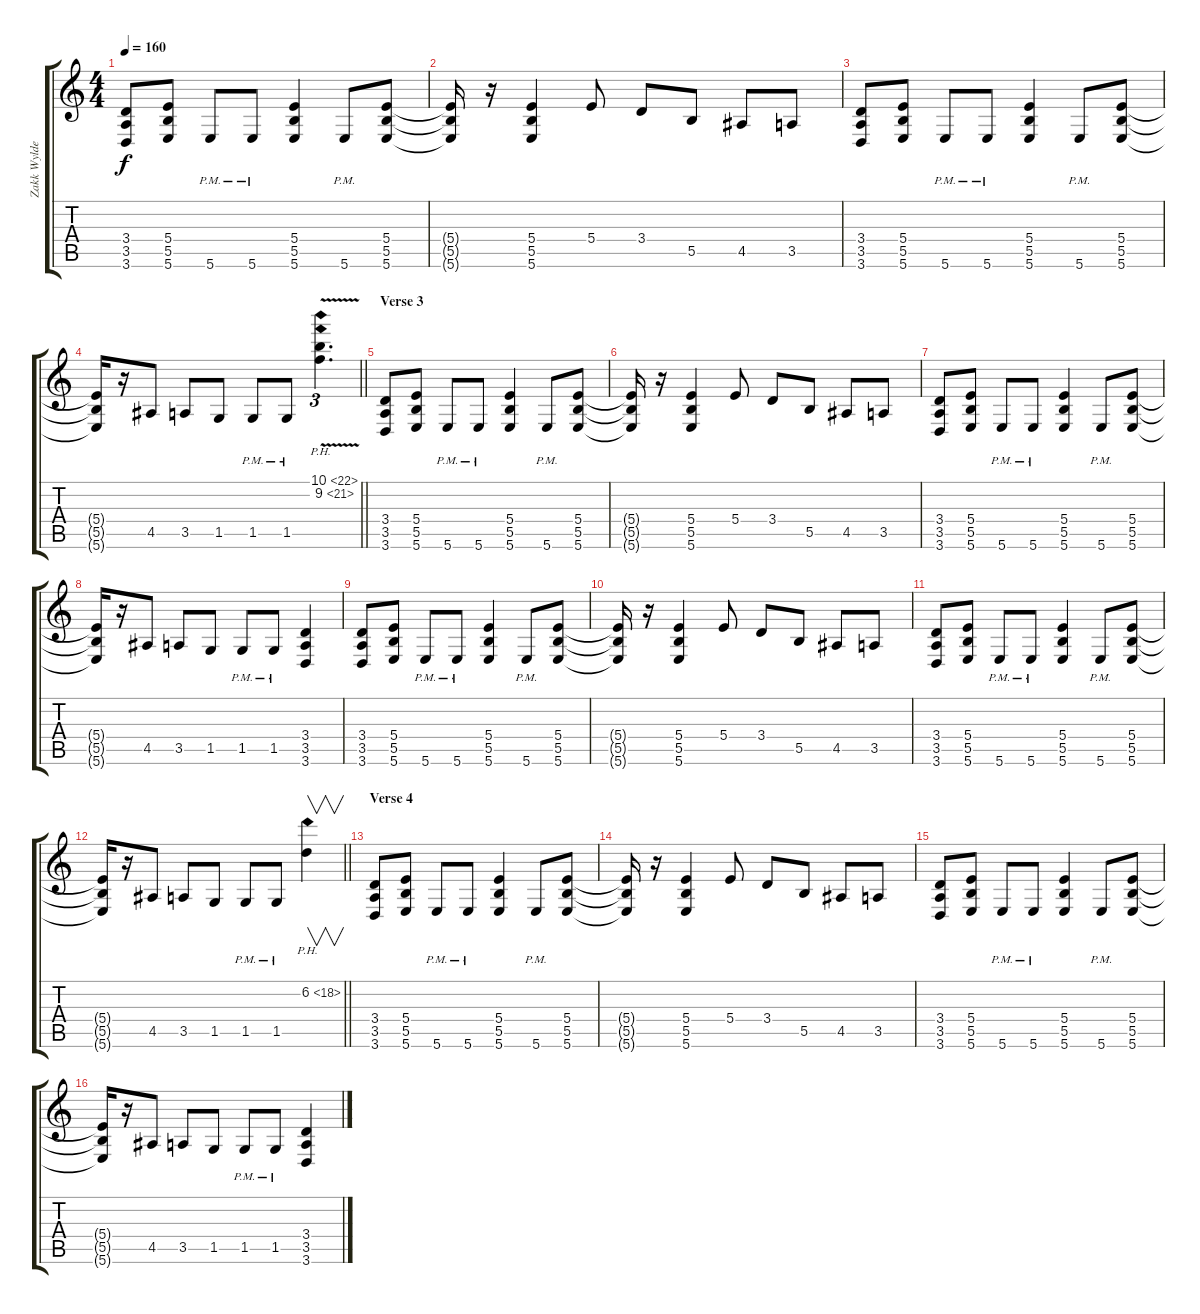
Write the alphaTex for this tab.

\track ("Zakk Wylde" "Zakk Wylde") {instrument overdrivenguitar}
\staff {score tabs}
\tuning (Db4 Ab3 E3 B2 Gb2 B1) {hide}
\ts (4 4)
\tempo 160
\clef g2
\ks c
(3.4 3.5 3.6).8{dy f} (5.4 5.5 5.6).8 5.6{pm}.8 5.6{pm}.8 (5.4 5.5 5.6).4 5.6{pm}.8 (5.4 5.5 5.6).8 |
(5.4{t} 5.5{t} 5.6{t}).16 r.16 (5.4 5.5 5.6).4 5.4.8 3.4.8 5.5.8 4.5.8 3.5.8 |
(3.4 3.5 3.6).8 (5.4 5.5 5.6).8 5.6{pm}.8 5.6{pm}.8 (5.4 5.5 5.6).4 5.6{pm}.8 (5.4 5.5 5.6).8 |
\barLineRight lightlight
(5.4{t} 5.5{t} 5.6{t}).16 r.16 4.5.8 3.5.8 1.5.8 1.5{pm}.8 1.5{pm}.8 (10.1{ph 12 v} 9.2{ph 12}).4{d tu (3 2)} |
\section ("" "Verse 3")
(3.4 3.5 3.6).8 (5.4 5.5 5.6).8 5.6{pm}.8 5.6{pm}.8 (5.4 5.5 5.6).4 5.6{pm}.8 (5.4 5.5 5.6).8 |
(5.4{t} 5.5{t} 5.6{t}).16 r.16 (5.4 5.5 5.6).4 5.4.8 3.4.8 5.5.8 4.5.8 3.5.8 |
(3.4 3.5 3.6).8 (5.4 5.5 5.6).8 5.6{pm}.8 5.6{pm}.8 (5.4 5.5 5.6).4 5.6{pm}.8 (5.4 5.5 5.6).8 |
(5.4{t} 5.5{t} 5.6{t}).16 r.16 4.5.8 3.5.8 1.5.8 1.5{pm}.8 1.5{pm}.8 (3.4 3.5 3.6).4 |
(3.4 3.5 3.6).8 (5.4 5.5 5.6).8 5.6{pm}.8 5.6{pm}.8 (5.4 5.5 5.6).4 5.6{pm}.8 (5.4 5.5 5.6).8 |
(5.4{t} 5.5{t} 5.6{t}).16 r.16 (5.4 5.5 5.6).4 5.4.8 3.4.8 5.5.8 4.5.8 3.5.8 |
(3.4 3.5 3.6).8 (5.4 5.5 5.6).8 5.6{pm}.8 5.6{pm}.8 (5.4 5.5 5.6).4 5.6{pm}.8 (5.4 5.5 5.6).8 |
\barLineRight lightlight
(5.4{t} 5.5{t} 5.6{t}).16 r.16 4.5.8 3.5.8 1.5.8 1.5{pm}.8 1.5{pm}.8 6.2{ph 12}.4{v} |
\section ("" "Verse 4")
(3.4 3.5 3.6).8 (5.4 5.5 5.6).8 5.6{pm}.8 5.6{pm}.8 (5.4 5.5 5.6).4 5.6{pm}.8 (5.4 5.5 5.6).8 |
(5.4{t} 5.5{t} 5.6{t}).16 r.16 (5.4 5.5 5.6).4 5.4.8 3.4.8 5.5.8 4.5.8 3.5.8 |
(3.4 3.5 3.6).8 (5.4 5.5 5.6).8 5.6{pm}.8 5.6{pm}.8 (5.4 5.5 5.6).4 5.6{pm}.8 (5.4 5.5 5.6).8 |
(5.4{t} 5.5{t} 5.6{t}).16 r.16 4.5.8 3.5.8 1.5.8 1.5{pm}.8 1.5{pm}.8 (3.4 3.5 3.6).4
